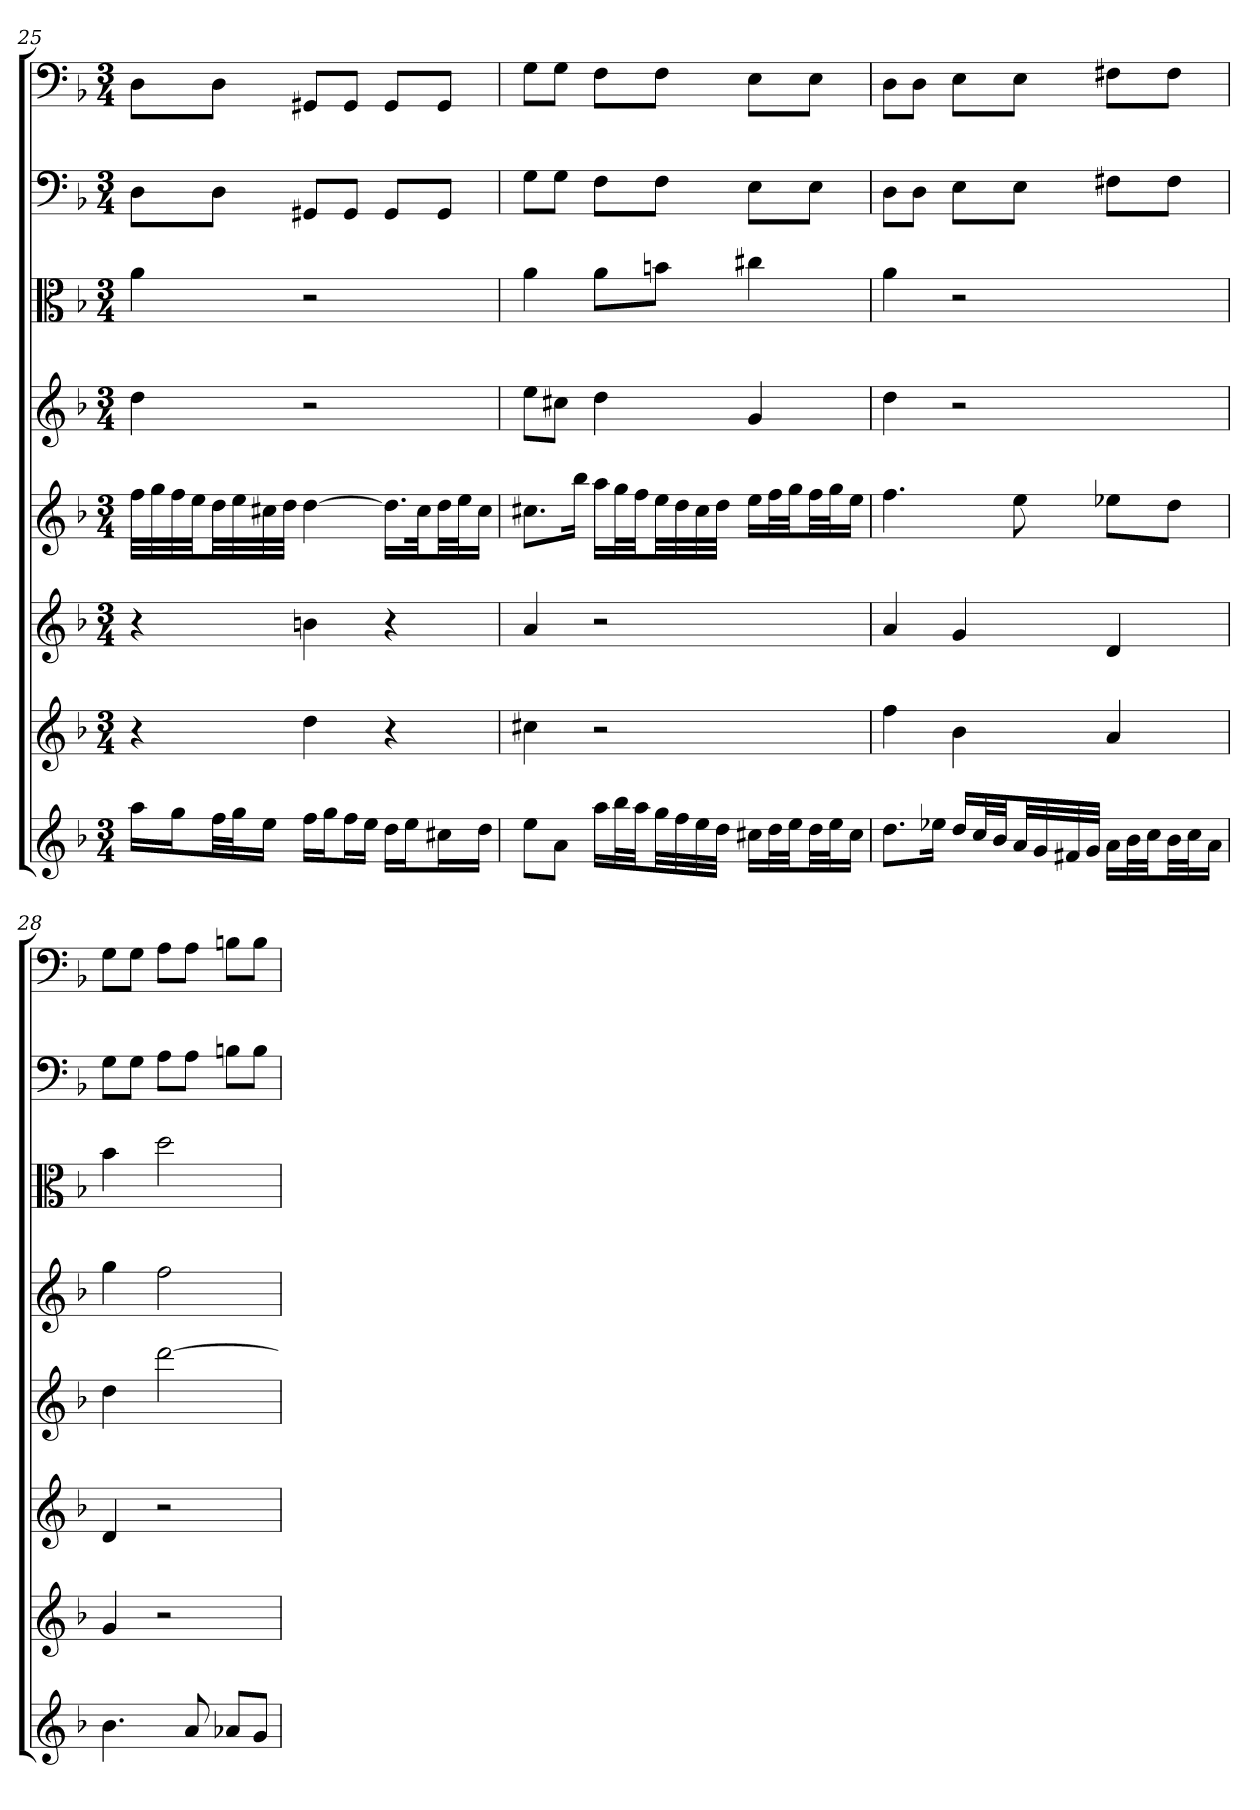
**kern	**kern	**kern	**kern	**kern	**kern	**kern	**kern
*part8	*part7	*part6	*part5	*part4	*part3	*part2	*part1
*staff8	*staff7	*staff6	*staff5	*staff4	*staff3	*staff2	*staff1
*	*	*	*	*	*clefC3	*clefF4	*clefF4
*k[b-]	*k[b-]	*k[b-]	*k[b-]	*k[b-]	*k[b-]	*k[b-]	*k[b-]
*d:	*d:	*d:	*d:	*d:	*d:	*d:	*d:
*M3/4	*M3/4	*M3/4	*M3/4	*M3/4	*M3/4	*M3/4	*M3/4
=25	=25	=25	=25	=25	=25	=25	=25
16aaLL	4r	4r	32ffLLL	4dd	4a	8D\L	8D\L
.	.	.	32gg	.	.	.	.
16ggJ	.	.	32ff	.	.	.	.
.	.	.	32eeJJ	.	.	.	.
32ffLL	.	.	32ddLL	.	.	8D\J	8D\J
32ggJ	.	.	32ee	.	.	.	.
16eeJJ	.	.	32cc#X	.	.	.	.
.	.	.	32ddJJJ	.	.	.	.
16ffLL	4dd	4bn	[4dd	2r	2r	8GG#X/L	8GG#X/L
16ggJ	.	.	.	.	.	.	.
16ffL	.	.	.	.	.	8GG#/J	8GG#/J
16eeJJ	.	.	.	.	.	.	.
16ddLL	4r	4r	16.ddLL]	.	.	8GG#/L	8GG#/L
16eeJ	.	.	.	.	.	.	.
.	.	.	32cc#Jk	.	.	.	.
16cc#XL	.	.	32ddLL	.	.	8GG#/J	8GG#/J
.	.	.	32eeJ	.	.	.	.
16ddJJ	.	.	16cc#JJ	.	.	.	.
=26	=26	=26	=26	=26	=26	=26	=26
8eeL	4cc#X	4a	8.cc#XL	8eeL	4a	8G\L	8G\L
8aJ	.	.	.	8cc#XJ	.	8G\J	8G\J
.	.	.	16bb-Jk	.	.	.	.
16aaLL	2r	2r	16aaLL	4dd	8a\L	8F\L	8F\L
32bb-L	.	.	32ggL	.	.	.	.
32aaJJ	.	.	32ffJJ	.	.	.	.
32ggLL	.	.	32eeLL	.	8bn\J	8F\J	8F\J
32ff	.	.	32dd	.	.	.	.
32ee	.	.	32cc#	.	.	.	.
32ddJJJ	.	.	32ddJJJ	.	.	.	.
16cc#XLL	.	.	16eeLL	4g	4cc#X	8E\L	8E\L
32ddL	.	.	32ffL	.	.	.	.
32eeJJ	.	.	32ggJJ	.	.	.	.
32ddLL	.	.	32ffLL	.	.	8E\J	8E\J
32eeJ	.	.	32ggJ	.	.	.	.
16cc#JJ	.	.	16eeJJ	.	.	.	.
=27	=27	=27	=27	=27	=27	=27	=27
8.ddL	4ff	4a	4.ff	4dd	4a	8D\L	8D\L
.	.	.	.	.	.	8D\J	8D\J
16ee-XJk	.	.	.	.	.	.	.
16ddLL	4b-	4g	.	2r	2r	8E\L	8E\L
32ccL	.	.	.	.	.	.	.
32b-JJ	.	.	.	.	.	.	.
32aLL	.	.	8ee	.	.	8E\J	8E\J
32g	.	.	.	.	.	.	.
32f#X	.	.	.	.	.	.	.
32gJJJ	.	.	.	.	.	.	.
16aLL	4a	4d	8ee-XL	.	.	8F#X\L	8F#X\L
32b-L	.	.	.	.	.	.	.
32ccJJ	.	.	.	.	.	.	.
32b-LL	.	.	8ddJ	.	.	8F#\J	8F#\J
32ccJ	.	.	.	.	.	.	.
16aJJ	.	.	.	.	.	.	.
=28	=28	=28	=28	=28	=28	=28	=28
4.b-	4g	4d	4dd	4gg	4b-	8G\L	8G\L
.	.	.	.	.	.	8G\J	8G\J
.	2r	2r	[2ddd	2ff	2dd	8A\L	8A\L
8a	.	.	.	.	.	8A\J	8A\J
8a-XL	.	.	.	.	.	8Bn\L	8Bn\L
8gJ	.	.	.	.	.	8B\J	8B\J
=	=	=	=	=	=	=	=
*-	*-	*-	*-	*-	*-	*-	*-
